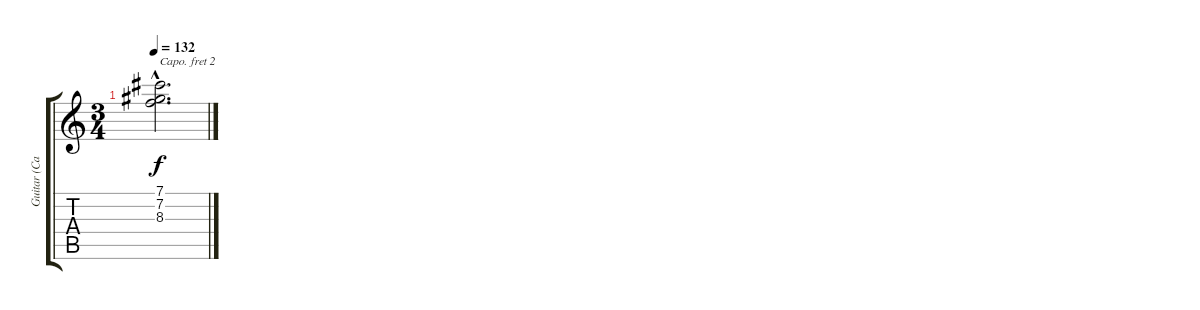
\track ("Guitar (Carrie)" "Guitar (Ca") {instrument electricguitarclean}
\staff {score tabs}
\capo 2
\tuning (E4 B3 G3 D3 A2 E2) {hide}
\ts (3 4)
\tempo 132
\clef g2
\ks c
(7.1{hac t} 7.2{hac t} 8.3{hac t}).2{d dy f}
